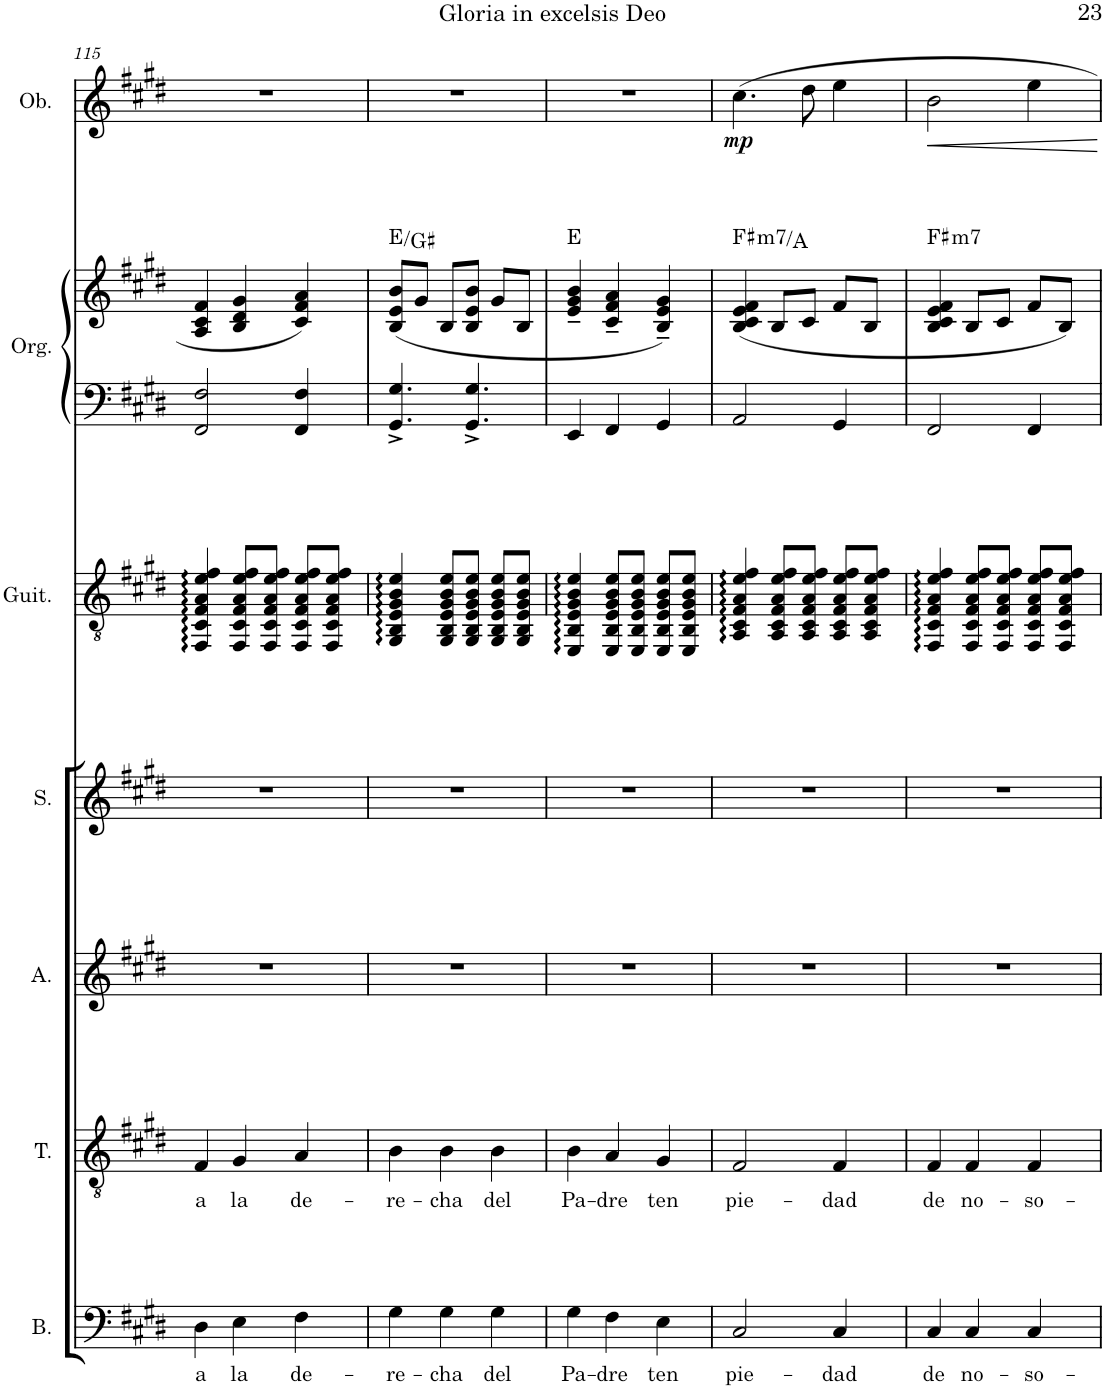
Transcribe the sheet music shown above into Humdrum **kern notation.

**kern	**text	**kern	**text	**kern	**kern	**kern	**kern	**kern	**harte	**kern	**dynam
*part7	*part7	*part6	*part6	*part5	*part4	*part3	*part2	*part2	*part2	*part1	*part1
*staff8	*staff8	*staff7	*staff7	*staff6	*staff5	*staff4	*staff3	*staff2	*	*staff1	*staff1
*I"Bajo	*	*I"Tenor	*	*I"Alto	*I"Soprano	*I"Guitarra acústica	*I"Órgano	*	*	*I"Oboe	*
*I'B.	*	*I'T.	*	*I'A.	*I'S.	*I'Guit.	*	*	*	*I'Ob.	*
!!LO:PB:g=z
*clefF4	*	*clefGv2	*	*clefG2	*clefG2	*clefGv2	*clefF4	*clefG2	*	*clefG2	*
*k[f#c#g#d#]	*	*k[f#c#g#d#]	*	*k[f#c#g#d#]	*k[f#c#g#d#]	*k[f#c#g#d#]	*k[f#c#g#d#]	*k[f#c#g#d#]	*	*k[f#c#g#d#]	*
*M3/4	*	*M3/4	*	*M3/4	*M3/4	*M3/4	*M3/4	*M3/4	*	*M3/4	*
=115	=115	=115	=115	=115	=115	=115	=115	=115	=115	=115	=115
!	!LO:LY:b	!	!LO:LY:b	!	!	!	!	!	!	!	!
4D#\	a	4F#/	a	2.r	2.r	4FF#/ 4C#/ 4F#/ 4A/ 4e/ 4f#/	2FF#/ 2F#/	4A/ 4c#/ 4f#/	.	2.r	.
!	!LO:LY:b	!	!LO:LY:b	!	!	!	!	!	!	!	!
4E\	la	4G#/	la	.	.	8FF#/ 8C#/ 8F#/ 8A/ 8e/ 8f#/L	.	4B/ 4d#/ 4g#/	.	.	.
.	.	.	.	.	.	8FF#/ 8C#/ 8F#/ 8A/ 8e/ 8f#/J	.	.	.	.	.
!	!LO:LY:b	!	!LO:LY:b	!	!	!	!	!	!	!	!
4F#\	de-	4A/	de-	.	.	8FF#/ 8C#/ 8F#/ 8A/ 8e/ 8f#/L	4FF#/ 4F#/	4c#/ 4f#/ 4a/	.	.	.
.	.	.	.	.	.	8FF#/ 8C#/ 8F#/ 8A/ 8e/ 8f#/J	.	.	.	.	.
=116	=116	=116	=116	=116	=116	=116	=116	=116	=116	=116	=116
!	!LO:LY:b	!	!LO:LY:b	!	!	!	!	!	!	!	!
4G#\	-re-	4B\	-re-	2.r	2.r	4GG#/ 4BB/ 4E/ 4G#/ 4B/ 4e/	4.GG#/^ 4.G#/^	(8B/ 8e/ 8b/L	E:maj/3	2.r	.
.	.	.	.	.	.	.	.	8g#/J	.	.	.
!	!LO:LY:b	!	!LO:LY:b	!	!	!	!	!	!	!	!
4G#\	-cha	4B\	-cha	.	.	8GG#/ 8BB/ 8E/ 8G#/ 8B/ 8e/L	.	8B/L	.	.	.
.	.	.	.	.	.	8GG#/ 8BB/ 8E/ 8G#/ 8B/ 8e/J	4.GG#/^ 4.G#/^	8B/ 8e/ 8b/J	.	.	.
!	!LO:LY:b	!	!LO:LY:b	!	!	!	!	!	!	!	!
4G#\	del	4B\	del	.	.	8GG#/ 8BB/ 8E/ 8G#/ 8B/ 8e/L	.	8g#/L	.	.	.
.	.	.	.	.	.	8GG#/ 8BB/ 8E/ 8G#/ 8B/ 8e/J	.	8B/J	.	.	.
=117	=117	=117	=117	=117	=117	=117	=117	=117	=117	=117	=117
!	!LO:LY:b	!	!LO:LY:b	!	!	!	!	!	!	!	!
4G#\	Pa-	4B\	Pa-	2.r	2.r	4EE/ 4BB/ 4E/ 4G#/ 4B/ 4e/	4EE/	4e/~ 4g#/~ 4b/~	E:maj	2.r	.
!	!LO:LY:b	!	!LO:LY:b	!	!	!	!	!	!	!	!
4F#\	-dre	4A/	-dre	.	.	8EE/ 8BB/ 8E/ 8G#/ 8B/ 8e/L	4FF#/	4c#/~ 4f#/~ 4a/~	.	.	.
.	.	.	.	.	.	8EE/ 8BB/ 8E/ 8G#/ 8B/ 8e/J	.	.	.	.	.
!	!LO:LY:b	!	!LO:LY:b	!	!	!	!	!	!	!	!
4E\	ten	4G#/	ten	.	.	8EE/ 8BB/ 8E/ 8G#/ 8B/ 8e/L	4GG#/	4B/~ 4e/~ 4g#/~)	.	.	.
.	.	.	.	.	.	8EE/ 8BB/ 8E/ 8G#/ 8B/ 8e/J	.	.	.	.	.
=118	=118	=118	=118	=118	=118	=118	=118	=118	=118	=118	=118
!	!LO:LY:b	!	!LO:LY:b	!	!	!	!	!	!LO:H:kt=m7	!	!LO:DY:b
2C#/	pie-	2F#/	pie-	2.r	2.r	4AA/ 4C#/ 4F#/ 4A/ 4e/ 4f#/	2AA/	(4B/ 4c#/ 4e/ 4f#/	F#:min7/b3	4.cc#\	mp
.	.	.	.	.	.	8AA/ 8C#/ 8F#/ 8A/ 8e/ 8f#/L	.	8B/L	.	.	.
.	.	.	.	.	.	8AA/ 8C#/ 8F#/ 8A/ 8e/ 8f#/J	.	8c#/J	.	8dd#\	.
!	!LO:LY:b	!	!LO:LY:b	!	!	!	!	!	!	!	!
4C#/	dad	4F#/	dad	.	.	8AA/ 8C#/ 8F#/ 8A/ 8e/ 8f#/L	4GG#/	8f#/L	.	4ee\	.
.	.	.	.	.	.	8AA/ 8C#/ 8F#/ 8A/ 8e/ 8f#/J	.	8B/J	.	.	.
=119	=119	=119	=119	=119	=119	=119	=119	=119	=119	=119	=119
!	!LO:LY:b	!	!LO:LY:b	!	!	!	!	!	!LO:H:kt=m7	!	!
4C#/	de	4F#/	de	2.r	2.r	4FF#/ 4C#/ 4F#/ 4A/ 4e/ 4f#/	2FF#/	4B/ 4c#/ 4e/ 4f#/	F#:min7	2b\	.
!	!LO:LY:b	!	!LO:LY:b	!	!	!	!	!	!	!	!
4C#/	no-	4F#/	no-	.	.	8FF#/ 8C#/ 8F#/ 8A/ 8e/ 8f#/L	.	8B/L	.	.	.
.	.	.	.	.	.	8FF#/ 8C#/ 8F#/ 8A/ 8e/ 8f#/J	.	8c#/J	.	.	.
!	!LO:LY:b	!	!LO:LY:b	!	!	!	!	!	!	!	!
4C#/	-so-	4F#/	-so-	.	.	8FF#/ 8C#/ 8F#/ 8A/ 8e/ 8f#/L	4FF#/	8f#/L	.	4ee\	.
.	.	.	.	.	.	8FF#/ 8C#/ 8F#/ 8A/ 8e/ 8f#/J	.	8B/J)	.	.	.
=	=	=	=	=	=	=	=	=	=	=	=
*-	*-	*-	*-	*-	*-	*-	*-	*-	*-	*-	*-
